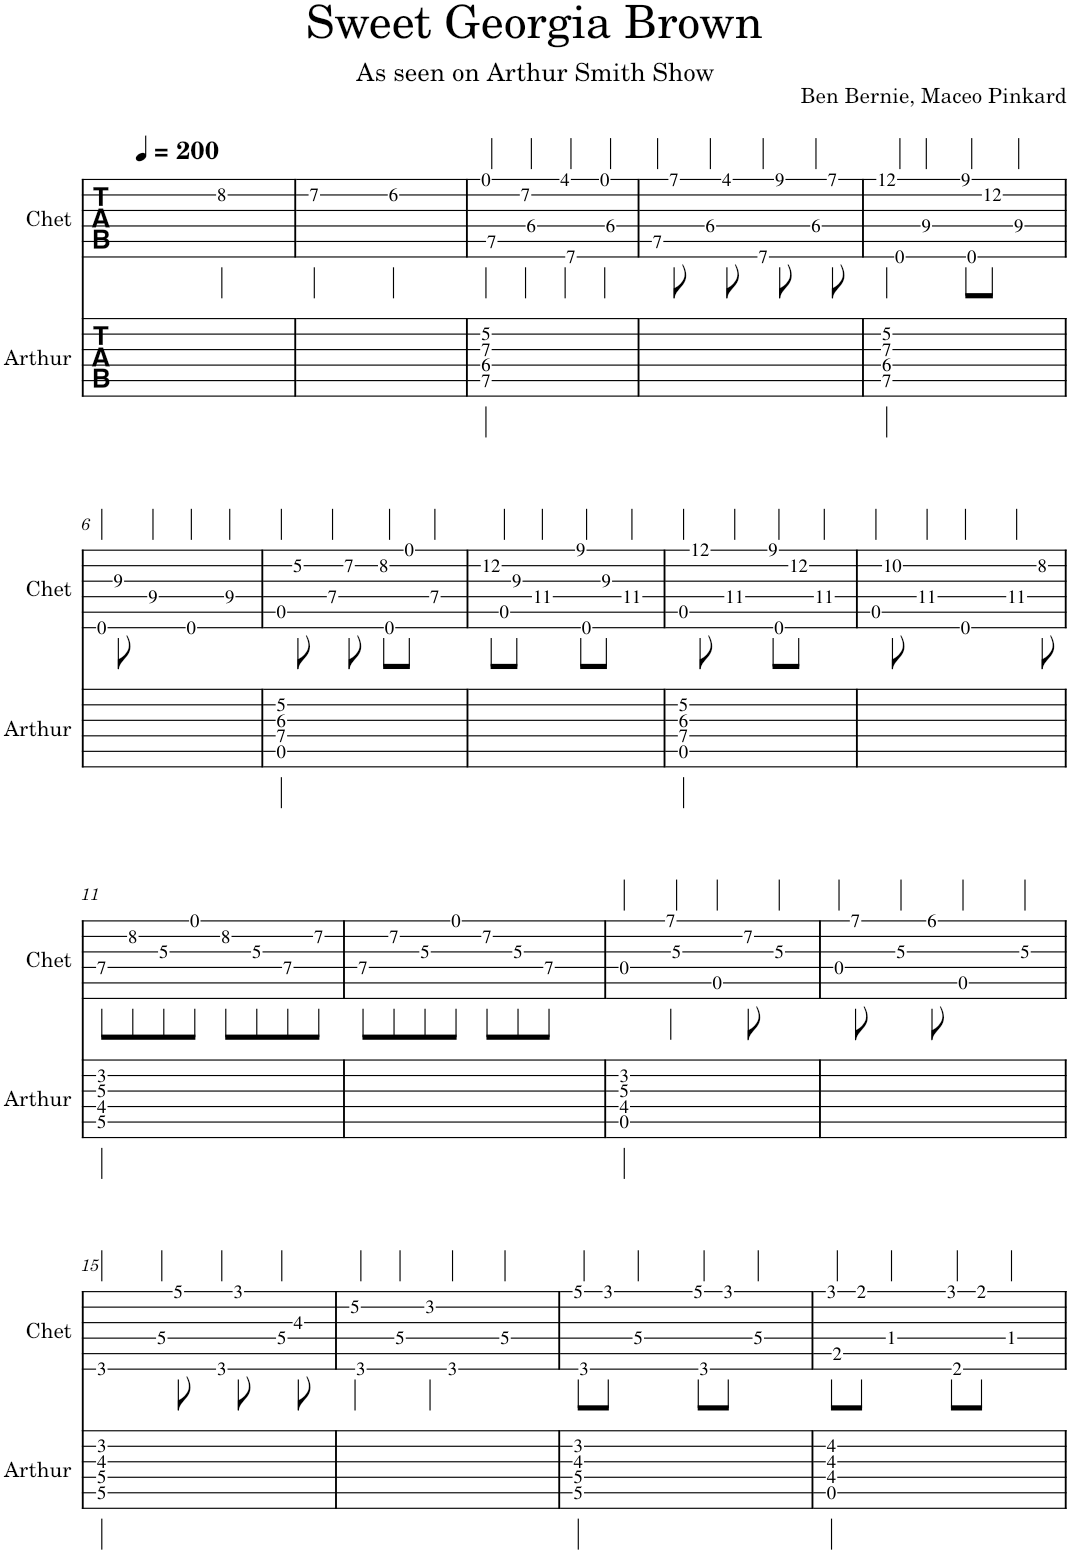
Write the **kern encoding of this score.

**kern	**kern
*part2	*part1
*staff2	*staff1
*I"Arthur	*I"Chet
*I'Arthur	*I'Chet
*stria6	*stria6
*	*
*k[]	*k[]
*M4/4	*M4/4
*MM200	*MM200
=1	=1
*	*^
1r	4r	4r
.	4r	4r
.	4r	4g\
.	4r	4r
=2	=2	=2
1r	1r	4f#\
.	.	4r
.	.	4f\
.	.	4r
=3	=3	=3
4E\ 4G#\ 4d\ 4e\	4E/	4e\
4r	4G#/	4f#\
2r	4BB/	4g#\
.	4G#/	4e\
=4	=4	=4
1r	4E/	8b\
.	.	8r
.	4G#/	8g#\
.	.	8r
.	4BB/	8cc#\
.	.	8r
.	4G#/	8b\
.	.	8r
=5	=5	=5
4E\ 4G#\ 4d\ 4e\	4EE/	4ee\
4r	4B/	4r
2r	4EE/	8cc#\L
.	.	8b\J
.	4B/	8r
.	.	8r
!!LO:LB:g=z	!!
=6	=6	=6
1r	4EE/	8e\
.	.	8r
.	4B/	4r
.	4EE/	2r
.	4B/	.
=7	=7	=7
4AA\ 4A\ 4c#\ 4e\	4AA/	8e\
.	.	8r
4r	4A/	8f#\
.	.	8r
2r	4EE/	8g\L
.	.	8e\J
.	4A/	4r
=8	=8	=8
1r	4AA/	8b\L
.	.	8e\J
.	4c#/	4r
.	4EE/	8cc#\L
.	.	8e\J
.	4d-/	4r
=9	=9	=9
4AA\ 4A\ 4c#\ 4e\	4AA/	8ee\
.	.	8r
4r	4c#/	4r
2r	4EE/	8cc#\L
.	.	8b\J
.	4c#/	4r
=10	=10	=10
1r	4AA/	8a\
.	.	8r
.	4c#/	4r
.	4EE/	8r
.	.	8r
.	4c#/	8r
.	.	8g\
!!LO:LB:g=z	!!
=11	=11	=11
4D\ 4F#\ 4c\ 4d\	1r	8A\L
.	.	8g\
4r	.	8c\
.	.	8e\J
2r	.	8g\L
.	.	8c\
.	.	8A\
.	.	8f#\J
=12	=12	=12
4r	1r	8A\L
.	.	8f#\
4r	.	8c\
.	.	8e\J
2r	.	8f#\L
.	.	8c\
.	.	8A\J
.	.	8r
=13	=13	=13
4AA\ 4F#\ 4c\ 4d\	4D/	4r
4r	4c/	4b\
2r	4AA/	8r
.	.	8f#\
.	4c/	4r
=14	=14	=14
1r	4D/	8b\
.	.	8r
.	4c/	8r
.	.	8b-\
.	4AA/	8r
.	.	8r
.	4c/	4r
!!LO:LB:g=z	!!
=15	=15	=15
4D\ 4G\ 4B\ 4d\	4GG/	8r
.	.	8r
4r	4G/	8a\
.	.	8r
2r	4GG/	8g\
.	.	8r
.	4G/	8B\
.	.	8r
=16	=16	=16
1r	4GG/	4e\
.	4G/	8r
.	.	4d\
.	4GG/	.
.	.	8r
.	4G/	8r
.	.	8r
=17	=17	=17
4D\ 4G\ 4B\ 4d\	4GG/	8a\L
.	.	8g\J
4r	4G/	8r
.	.	8r
2r	4GG/	8a\L
.	.	8g\J
.	4G/	8r
.	.	8r
=18	=18	=18
4AA\ 4F#\ 4B\ 4e-\	4BB/	8g\L
.	.	8f#\J
4r	4E-/	8r
.	.	8r
2r	4FF#/	8g\L
.	.	8f#\J
.	4E-/	8r
.	.	8r
*	*v	*v
=	=
*-	*-
